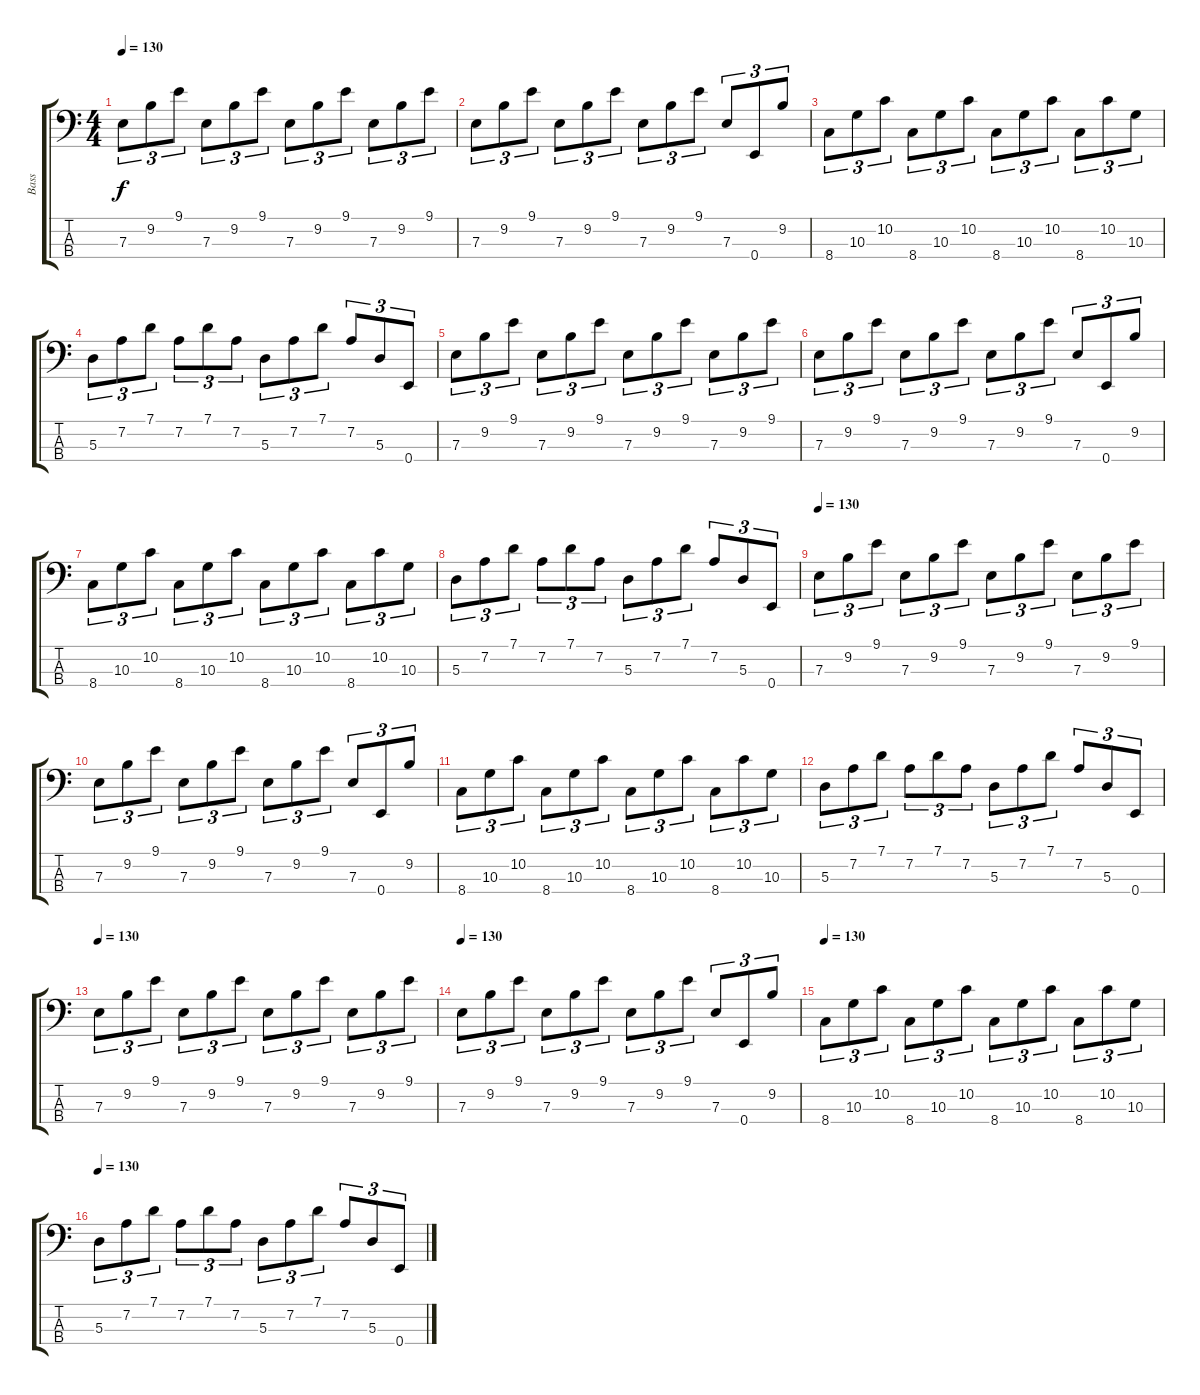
\track ("Bass" "Bass") {instrument electricbassfinger}
\staff {score tabs}
\tuning (G2 D2 A1 E1) {hide}
\ts (4 4)
\tempo 130
\clef f4
\ks c
7.3.8{tu (3 2) dy f} 9.2.8{tu (3 2)} 9.1.8{tu (3 2)} 7.3.8{tu (3 2)} 9.2.8{tu (3 2)} 9.1.8{tu (3 2)} 7.3.8{tu (3 2)} 9.2.8{tu (3 2)} 9.1.8{tu (3 2)} 7.3.8{tu (3 2)} 9.2.8{tu (3 2)} 9.1.8{tu (3 2)} |
7.3.8{tu (3 2)} 9.2.8{tu (3 2)} 9.1.8{tu (3 2)} 7.3.8{tu (3 2)} 9.2.8{tu (3 2)} 9.1.8{tu (3 2)} 7.3.8{tu (3 2)} 9.2.8{tu (3 2)} 9.1.8{tu (3 2)} 7.3.8{tu (3 2)} 0.4.8{tu (3 2)} 9.2.8{tu (3 2)} |
8.4.8{tu (3 2)} 10.3.8{tu (3 2)} 10.2.8{tu (3 2)} 8.4.8{tu (3 2)} 10.3.8{tu (3 2)} 10.2.8{tu (3 2)} 8.4.8{tu (3 2)} 10.3.8{tu (3 2)} 10.2.8{tu (3 2)} 8.4.8{tu (3 2)} 10.2.8{tu (3 2)} 10.3.8{tu (3 2)} |
5.3.8{tu (3 2)} 7.2.8{tu (3 2)} 7.1.8{tu (3 2)} 7.2.8{tu (3 2)} 7.1.8{tu (3 2)} 7.2.8{tu (3 2)} 5.3.8{tu (3 2)} 7.2.8{tu (3 2)} 7.1.8{tu (3 2)} 7.2.8{tu (3 2)} 5.3.8{tu (3 2)} 0.4.8{tu (3 2)} |
7.3.8{tu (3 2)} 9.2.8{tu (3 2)} 9.1.8{tu (3 2)} 7.3.8{tu (3 2)} 9.2.8{tu (3 2)} 9.1.8{tu (3 2)} 7.3.8{tu (3 2)} 9.2.8{tu (3 2)} 9.1.8{tu (3 2)} 7.3.8{tu (3 2)} 9.2.8{tu (3 2)} 9.1.8{tu (3 2)} |
7.3.8{tu (3 2)} 9.2.8{tu (3 2)} 9.1.8{tu (3 2)} 7.3.8{tu (3 2)} 9.2.8{tu (3 2)} 9.1.8{tu (3 2)} 7.3.8{tu (3 2)} 9.2.8{tu (3 2)} 9.1.8{tu (3 2)} 7.3.8{tu (3 2)} 0.4.8{tu (3 2)} 9.2.8{tu (3 2)} |
8.4.8{tu (3 2)} 10.3.8{tu (3 2)} 10.2.8{tu (3 2)} 8.4.8{tu (3 2)} 10.3.8{tu (3 2)} 10.2.8{tu (3 2)} 8.4.8{tu (3 2)} 10.3.8{tu (3 2)} 10.2.8{tu (3 2)} 8.4.8{tu (3 2)} 10.2.8{tu (3 2)} 10.3.8{tu (3 2)} |
5.3.8{tu (3 2)} 7.2.8{tu (3 2)} 7.1.8{tu (3 2)} 7.2.8{tu (3 2)} 7.1.8{tu (3 2)} 7.2.8{tu (3 2)} 5.3.8{tu (3 2)} 7.2.8{tu (3 2)} 7.1.8{tu (3 2)} 7.2.8{tu (3 2)} 5.3.8{tu (3 2)} 0.4.8{tu (3 2)} |
\tempo 130
7.3.8{tu (3 2)} 9.2.8{tu (3 2)} 9.1.8{tu (3 2)} 7.3.8{tu (3 2)} 9.2.8{tu (3 2)} 9.1.8{tu (3 2)} 7.3.8{tu (3 2)} 9.2.8{tu (3 2)} 9.1.8{tu (3 2)} 7.3.8{tu (3 2)} 9.2.8{tu (3 2)} 9.1.8{tu (3 2)} |
7.3.8{tu (3 2)} 9.2.8{tu (3 2)} 9.1.8{tu (3 2)} 7.3.8{tu (3 2)} 9.2.8{tu (3 2)} 9.1.8{tu (3 2)} 7.3.8{tu (3 2)} 9.2.8{tu (3 2)} 9.1.8{tu (3 2)} 7.3.8{tu (3 2)} 0.4.8{tu (3 2)} 9.2.8{tu (3 2)} |
8.4.8{tu (3 2)} 10.3.8{tu (3 2)} 10.2.8{tu (3 2)} 8.4.8{tu (3 2)} 10.3.8{tu (3 2)} 10.2.8{tu (3 2)} 8.4.8{tu (3 2)} 10.3.8{tu (3 2)} 10.2.8{tu (3 2)} 8.4.8{tu (3 2)} 10.2.8{tu (3 2)} 10.3.8{tu (3 2)} |
5.3.8{tu (3 2)} 7.2.8{tu (3 2)} 7.1.8{tu (3 2)} 7.2.8{tu (3 2)} 7.1.8{tu (3 2)} 7.2.8{tu (3 2)} 5.3.8{tu (3 2)} 7.2.8{tu (3 2)} 7.1.8{tu (3 2)} 7.2.8{tu (3 2)} 5.3.8{tu (3 2)} 0.4.8{tu (3 2)} |
\tempo 130
7.3.8{tu (3 2)} 9.2.8{tu (3 2)} 9.1.8{tu (3 2)} 7.3.8{tu (3 2)} 9.2.8{tu (3 2)} 9.1.8{tu (3 2)} 7.3.8{tu (3 2)} 9.2.8{tu (3 2)} 9.1.8{tu (3 2)} 7.3.8{tu (3 2)} 9.2.8{tu (3 2)} 9.1.8{tu (3 2)} |
\tempo 130
7.3.8{tu (3 2)} 9.2.8{tu (3 2)} 9.1.8{tu (3 2)} 7.3.8{tu (3 2)} 9.2.8{tu (3 2)} 9.1.8{tu (3 2)} 7.3.8{tu (3 2)} 9.2.8{tu (3 2)} 9.1.8{tu (3 2)} 7.3.8{tu (3 2)} 0.4.8{tu (3 2)} 9.2.8{tu (3 2)} |
\tempo 130
8.4.8{tu (3 2)} 10.3.8{tu (3 2)} 10.2.8{tu (3 2)} 8.4.8{tu (3 2)} 10.3.8{tu (3 2)} 10.2.8{tu (3 2)} 8.4.8{tu (3 2)} 10.3.8{tu (3 2)} 10.2.8{tu (3 2)} 8.4.8{tu (3 2)} 10.2.8{tu (3 2)} 10.3.8{tu (3 2)} |
\tempo 130
5.3.8{tu (3 2)} 7.2.8{tu (3 2)} 7.1.8{tu (3 2)} 7.2.8{tu (3 2)} 7.1.8{tu (3 2)} 7.2.8{tu (3 2)} 5.3.8{tu (3 2)} 7.2.8{tu (3 2)} 7.1.8{tu (3 2)} 7.2.8{tu (3 2)} 5.3.8{tu (3 2)} 0.4.8{tu (3 2)}
